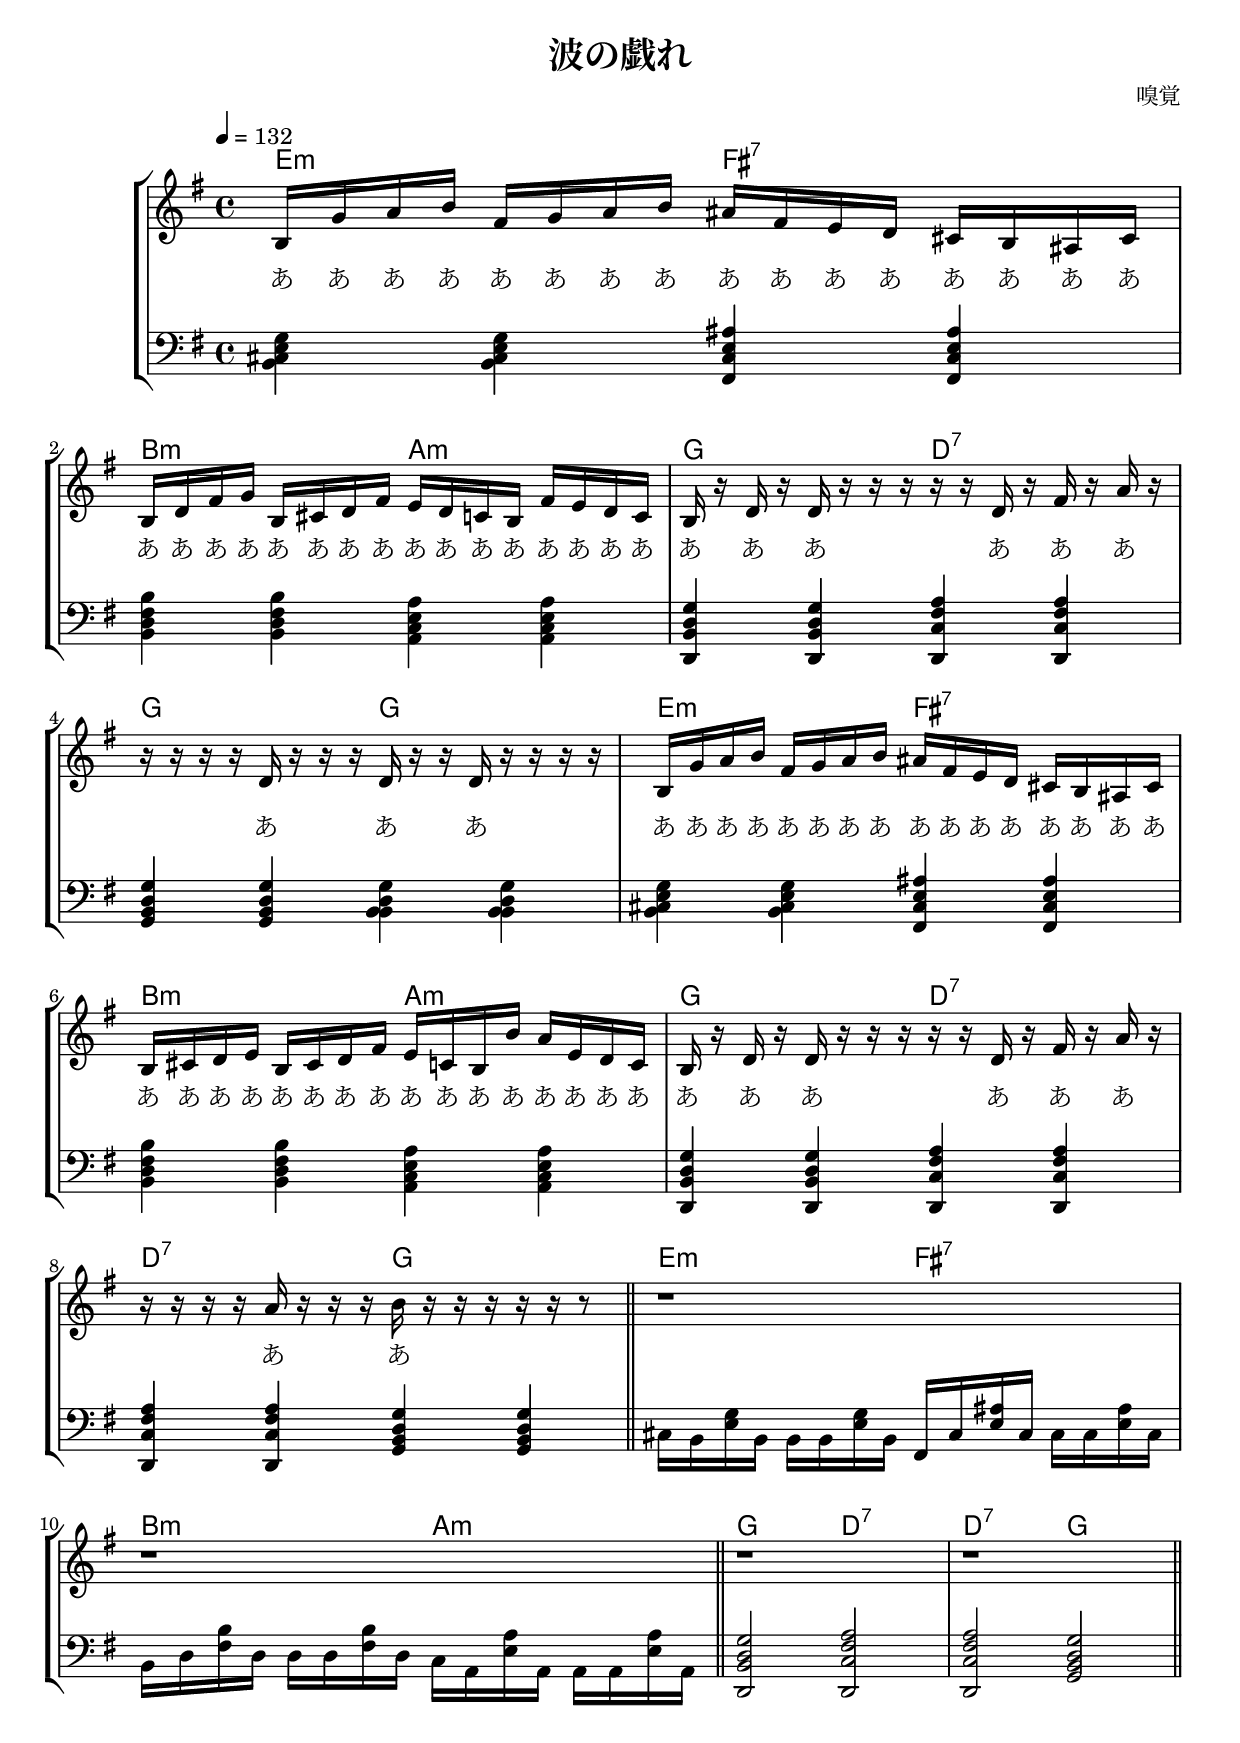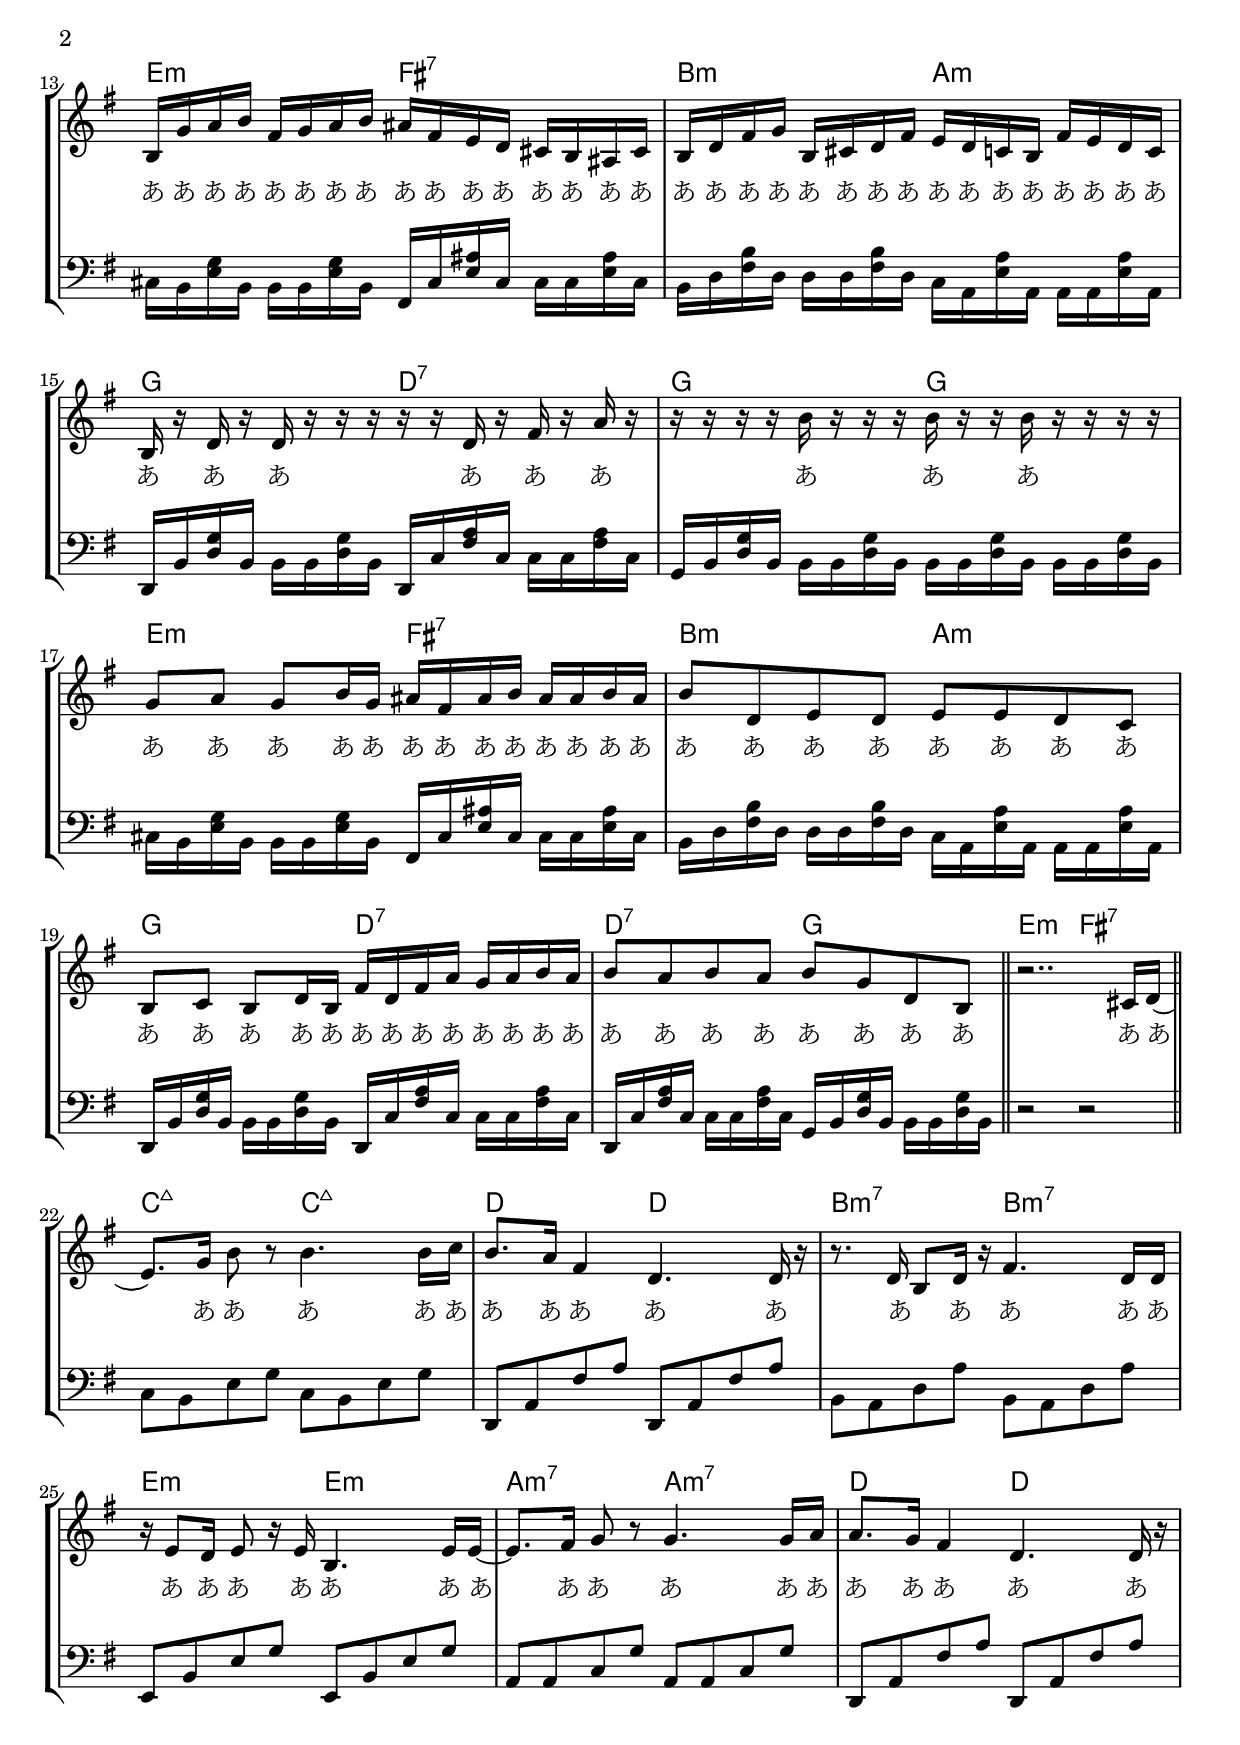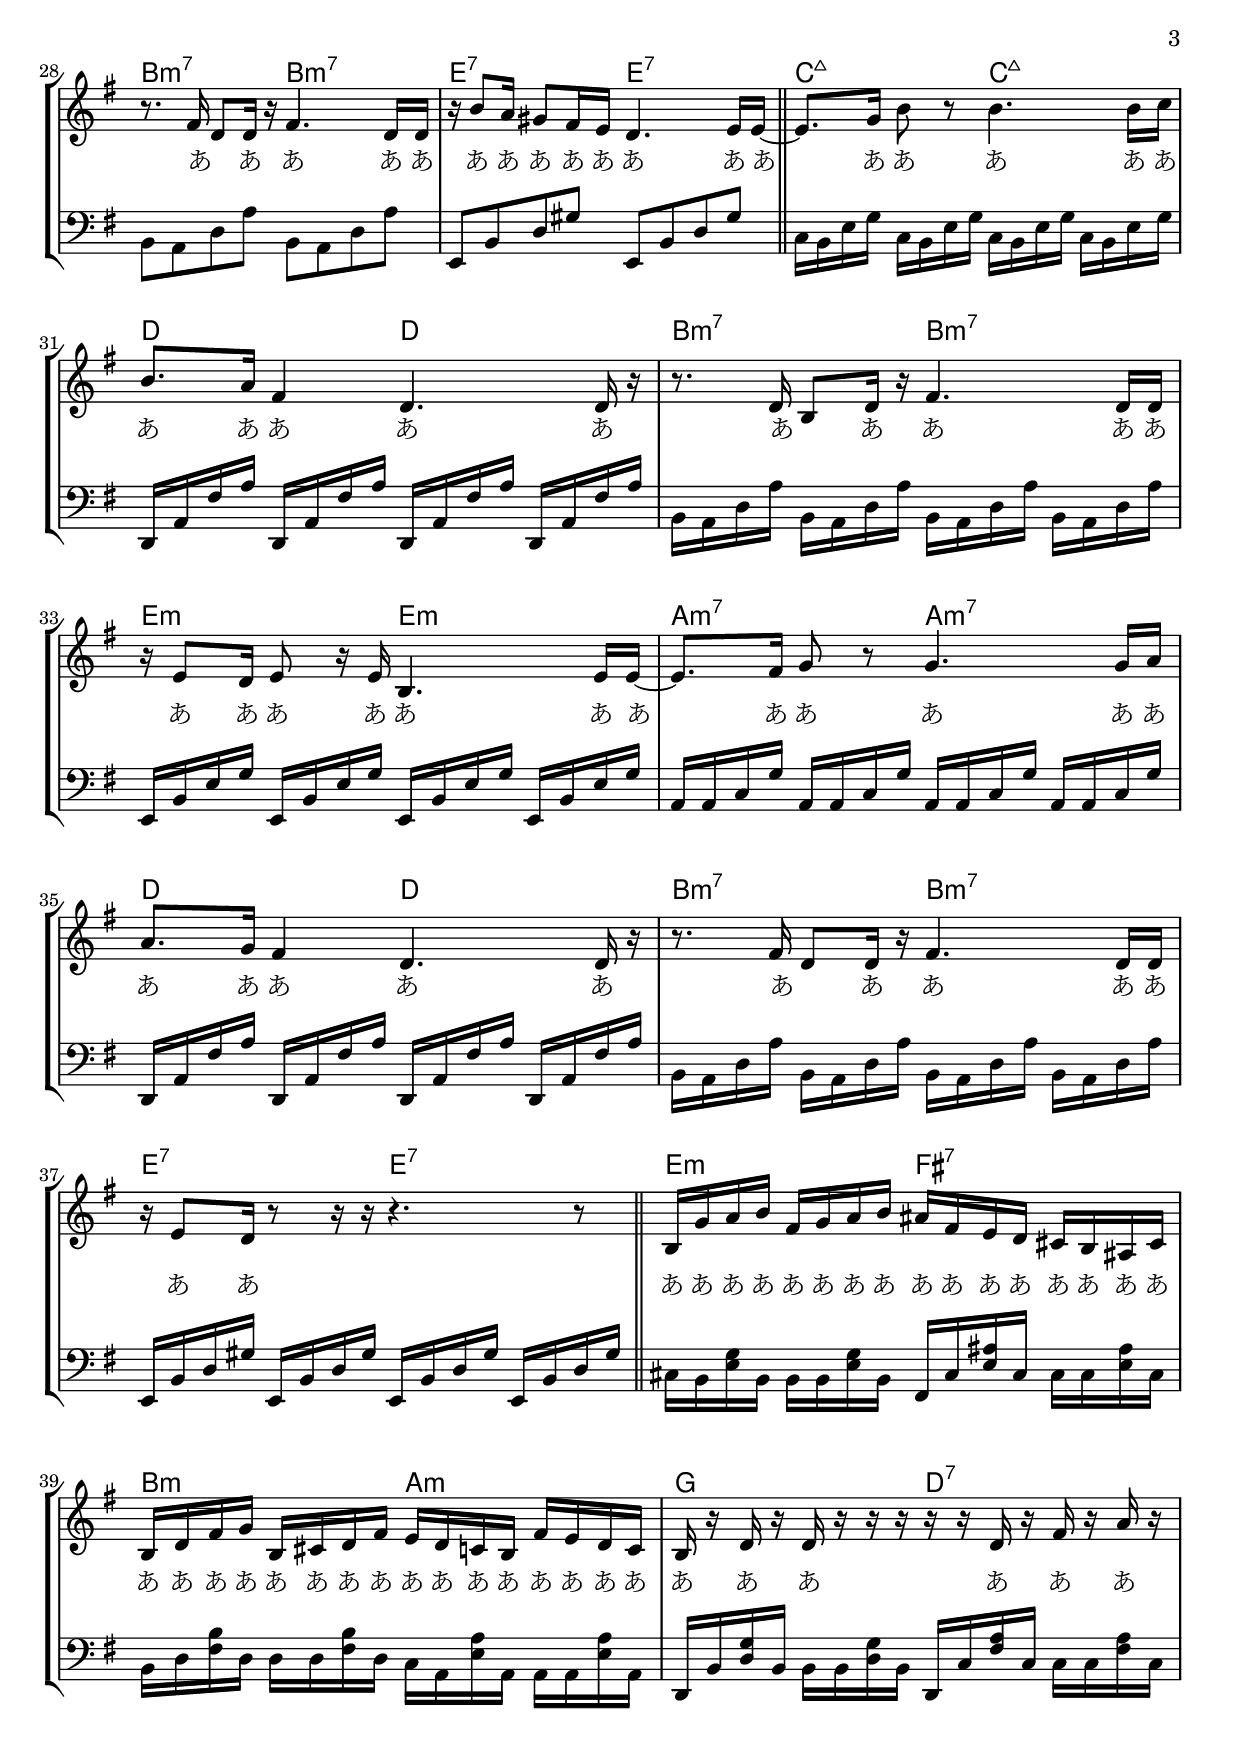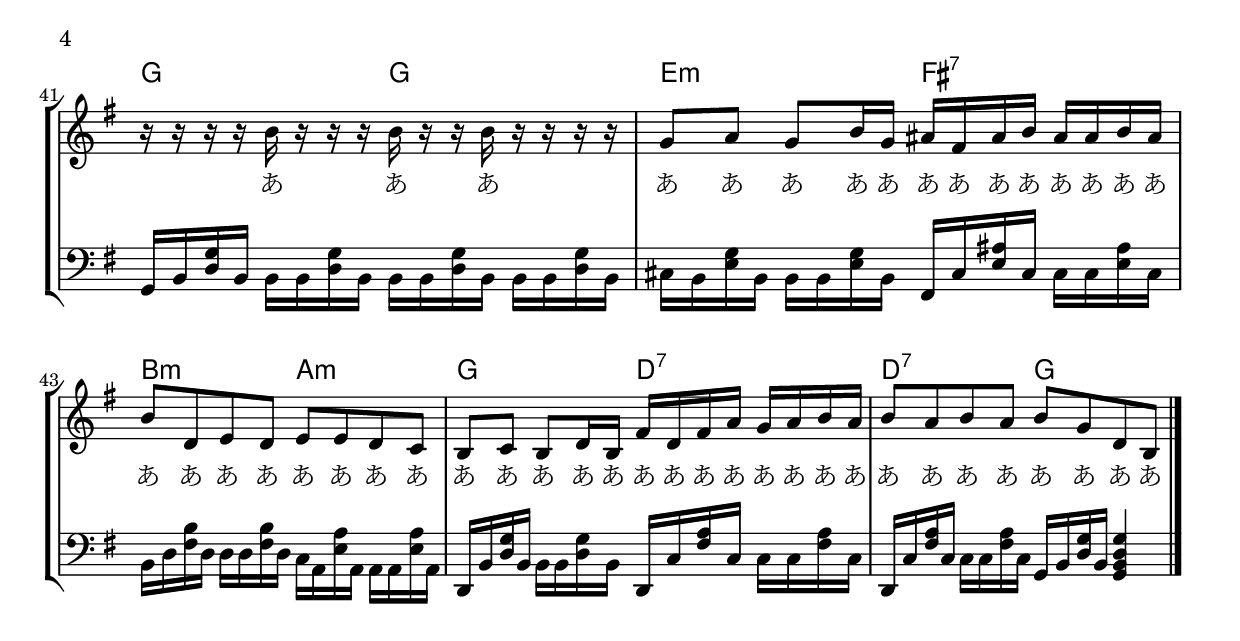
\version "2.12.1"

\header {
	title = \markup {波の戯れ}
	composer = \markup \center-column {嗅覚}
}

harmony = \chordmode {
	e2:m fis:7 b:m a:m g d:7 g g e:m fis:7 b:m a:m g d:7 d:7 g 

	e:m fis:7 b:m a:m 

	g d:7 d:7 g 

	e:m fis:7 b:m a:m g d:7 g g e:m fis:7 b:m a:m g d:7 d:7 g 

	e:m fis:7 

	c:maj7 c:maj7 d d b:min7 b:min7 e:m e:m a:min7 a:min7 d d b:min7 b:min7 e:7 e:7 

	c:maj7 c:maj7 d d b:min7 b:min7 e:m e:m a:min7 a:min7 d d b:min7 b:min7 e:7 e:7 

	e:m fis:7 b:m a:m g d:7 g g e:m fis:7 b:m a:m g d:7 d:7 g 
}

melody = {
	\set Staff.midiInstrument = #"Acoustic grand"
		\key g \major
	\tempo 4 = 132
 b16  g'16  a'16  b'16  fis'16  g'16  a'16  b'16  ais'16  fis'16  e'16  d'16  cis'16  b16  ais16  cis'16 
	b16  d'16  fis'16  g'16  b16  cis'16  d'16  fis'16  e'16  d'16  c'16  b16  fis'16  e'16  d'16  c'16 
	b16  r16  d'16  r16  d'16  r16  r16  r16  r16  r16  d'16  r16  fis'16  r16  a'16  r16 
	r16  r16  r16  r16  d'16  r16  r16  r16  d'16  r16  r16  d'16  r16  r16  r16  r16 
	b16  g'16  a'16  b'16  fis'16  g'16  a'16  b'16  ais'16  fis'16  e'16  d'16  cis'16  b16  ais16  cis'16 
	b16  cis'16  d'16  e'16  b16  cis'16  d'16  fis'16  e'16  c'16  b16  b'16  a'16  e'16  d'16  c'16 
	b16  r16  d'16  r16  d'16  r16  r16  r16  r16  r16  d'16  r16  fis'16  r16  a'16  r16 
	r16  r16  r16  r16  a'16  r16  r16  r16  b'16  r16  r16  r16  r16  r16  	r8 	r1 | r1   
	r1 | r1   
	\set Staff.midiInstrument = #"Acoustic grand"
	 b16  g'16  a'16  b'16  fis'16  g'16  a'16  b'16  ais'16  fis'16  e'16  d'16  cis'16  b16  ais16  cis'16 
	b16  d'16  fis'16  g'16  b16  cis'16  d'16  fis'16  e'16  d'16  c'16  b16  fis'16  e'16  d'16  c'16 
	b16  r16  d'16  r16  d'16  r16  r16  r16  r16  r16  d'16  r16  fis'16  r16  a'16  r16 
	r16  r16  r16  r16  b'16  r16  r16  r16  b'16  r16  r16  b'16  r16  r16  r16  r16 
	g'8  a'8  g'8  b'16  g'16  ais'16  fis'16  ais'16  b'16  ais'16  ais'16  b'16  ais'16 
	b'8  d'8  e'8  d'8  e'8  e'8  d'8  c'8 
	b8  c'8  b8  d'16  b16  fis'16  d'16  fis'16  a'16  g'16  a'16  b'16  a'16 
	b'8  a'8  b'8  a'8  b'8  g'8  d'8  b8
	r2.. 
	\set Staff.midiInstrument = #"Acoustic grand"
	cis'16  d'16 
	(e'8.)  g'16  b'8  r8  b'4.  b'16  c''16 
	b'8.  a'16  fis'4  d'4.  d'16  r16~ 
	r8.  d'16  b8  d'16  r16  fis'4.  d'16  d'16 
	r16  e'8  d'16  e'8  r16  e'16  b4.  e'16  e'16~ 
	e'8.  fis'16  g'8  r8  g'4.  g'16  a'16 
	a'8.  g'16  fis'4  d'4.  d'16  r16~ 
	r8.  fis'16  d'8  d'16  r16  fis'4.  d'16  d'16 
	r16  b'8  a'16  gis'8  fis'16  e'16  d'4.  	\set Staff.midiInstrument = #"Acoustic grand"
	e'16  e'16~ 
	e'8.  g'16  b'8  r8  b'4.  b'16  c''16 
	b'8.  a'16  fis'4  d'4.  d'16  r16~ 
	r8.  d'16  b8  d'16  r16  fis'4.  d'16  d'16 
	r16  e'8  d'16  e'8  r16  e'16  b4.  e'16  e'16~ 
	e'8.  fis'16  g'8  r8  g'4.  g'16  a'16 
	a'8.  g'16  fis'4  d'4.  d'16  r16~ 
	r8.  fis'16  d'8  d'16  r16  fis'4.  d'16  d'16 
	r16  e'8  d'16  r8  r16  r16  r4.  	r8 	\set Staff.midiInstrument = #"Acoustic grand"
	 b16  g'16  a'16  b'16  fis'16  g'16  a'16  b'16  ais'16  fis'16  e'16  d'16  cis'16  b16  ais16  cis'16 
	b16  d'16  fis'16  g'16  b16  cis'16  d'16  fis'16  e'16  d'16  c'16  b16  fis'16  e'16  d'16  c'16 
	b16  r16  d'16  r16  d'16  r16  r16  r16  r16  r16  d'16  r16  fis'16  r16  a'16  r16 
	r16  r16  r16  r16  b'16  r16  r16  r16  b'16  r16  r16  b'16  r16  r16  r16  r16 
	g'8  a'8  g'8  b'16  g'16  ais'16  fis'16  ais'16  b'16  ais'16  ais'16  b'16  ais'16 
	b'8  d'8  e'8  d'8  e'8  e'8  d'8  c'8 
	b8  c'8  b8  d'16  b16  fis'16  d'16  fis'16  a'16  g'16  a'16  b'16  a'16 
	b'8  a'8  b'8  a'8  b'8  g'8  d'8  b8
	\bar "|."
}

words = \lyricmode {
	あ  あ  あ  あ  あ  あ  あ  あ  あ  あ  あ  あ  あ  あ  あ  あ  あ  あ  あ  あ  あ  あ  あ  あ  あ  あ  あ  あ  あ  あ  あ  あ  あ  あ  あ  あ  あ  あ  あ  あ  あ  あ  あ  あ  あ  あ  あ  あ  あ  あ  あ  あ  あ  あ  あ  あ  あ  あ  あ  あ  あ  あ  あ  あ  あ  あ  あ  あ  あ  あ  あ  あ  あ  あ  あ  あ  あ  あ  あ  あ  あ  
	
	
	あ  あ  あ  あ  あ  あ  あ  あ  あ  あ  あ  あ  あ  あ  あ  あ  あ  あ  あ  あ  あ  あ  あ  あ  あ  あ  あ  あ  あ  あ  あ  あ  あ  あ  あ  あ  あ  あ  あ  あ  あ  あ  あ  あ  あ  あ  あ  あ  あ  あ  あ  あ  あ  あ  あ  あ  あ  あ  あ  あ  あ  あ  あ  あ  あ  あ  あ  あ  あ  あ  あ  あ  あ  あ  あ  あ  あ  あ  あ  あ  あ  あ  あ  
	
	あ  あ  あ  あ  あ  あ  あ  あ  あ  あ  あ  あ  あ  あ  あ  あ  あ  あ  あ  あ  あ  あ  あ  あ  あ  あ  あ  あ  あ  あ  あ  あ  あ  あ  あ  あ  あ  あ  あ  あ  あ  あ  あ  あ  あ  あ  あ  
	あ  あ  あ  あ  あ  あ  あ  あ  あ  あ  あ  あ  あ  あ  あ  あ  あ  あ  あ  あ  あ  あ  あ  あ  あ  あ  あ  あ  あ  あ  あ  あ  あ  あ  あ  あ  あ  あ  あ  あ  あ  あ  あ  
	あ  あ  あ  あ  あ  あ  あ  あ  あ  あ  あ  あ  あ  あ  あ  あ  あ  あ  あ  あ  あ  あ  あ  あ  あ  あ  あ  あ  あ  あ  あ  あ  あ  あ  あ  あ  あ  あ  あ  あ  あ  あ  あ  あ  あ  あ  あ  あ  あ  あ  あ  あ  あ  あ  あ  あ  あ  あ  あ  あ  あ  あ  あ  あ  あ  あ  あ  あ  あ  あ  あ  あ  あ  あ  あ  あ  あ  あ  あ  あ  あ  あ  あ  
}

tempochange = {
	\tempo 4 = 132
	r1 | r1 | r1 | r1 | r1 | r1 | r1 | r1 \bar "||"
	\tempo 4 = 132
	r1 | r1 \bar "||"
	\tempo 4 = 132
	r1 | r1 \bar "||"
	\tempo 4 = 132
	r1 | r1 | r1 | r1 | r1 | r1 | r1 | r1 \bar "||"
	\tempo 4 = 132
	r1 \bar "||"
	\tempo 4 = 132
	r1 | r1 | r1 | r1 | r1 | r1 | r1 | r1 \bar "||"
	\tempo 4 = 132
	r1 | r1 | r1 | r1 | r1 | r1 | r1 | r1 \bar "||"
	\tempo 4 = 132
	r1 | r1 | r1 | r1 | r1 | r1 | r1 | r1 \bar "|."
}

mainacc = {
	\clef bass
	\set Staff.midiInstrument = #"Acoustic grand"
	\key g \major
	\tempo 4 = 132
	<cis b, e g>4 <cis b, e g>4
	<fis, cis e ais>4 <fis, cis e ais>4
	<b, d fis b>4 <b, d fis b>4
	<c a, e a>4 <c a, e a>4
	<d, b, d g>4 <d, b, d g>4
	<d, c fis a>4 <d, c fis a>4
	<g, b, d g>4 <g, b, d g>4
	<b, b, d g>4 <b, b, d g>4
	<cis b, e g>4 <cis b, e g>4
	<fis, cis e ais>4 <fis, cis e ais>4
	<b, d fis b>4 <b, d fis b>4
	<c a, e a>4 <c a, e a>4
	<d, b, d g>4 <d, b, d g>4
	<d, c fis a>4 <d, c fis a>4
	<d, c fis a>4 <d, c fis a>4
	<g, b, d g>4 <g, b, d g>4
	\bar "||"

	\set Staff.midiInstrument = #"Acoustic grand"
	cis16 b, <e g> b, b, b, <e g> b,
	fis,16 cis <e ais> cis cis cis <e ais> cis
	b,16 d <fis b> d d d <fis b> d
	c16 a, <e a> a, a, a, <e a> a,
	\bar "||"

	\set Staff.midiInstrument = #"Acoustic grand"
	<d, b, d g>2
	<d, c fis a>2
	<d, c fis a>2
	<g, b, d g>2
	\bar "||"

	\set Staff.midiInstrument = #"Acoustic grand"
	cis16 b, <e g> b, b, b, <e g> b,
	fis,16 cis <e ais> cis cis cis <e ais> cis
	b,16 d <fis b> d d d <fis b> d
	c16 a, <e a> a, a, a, <e a> a,
	d,16 b, <d g> b, b, b, <d g> b,
	d,16 c <fis a> c c c <fis a> c
	g,16 b, <d g> b, b, b, <d g> b,
	b,16 b, <d g> b, b, b, <d g> b,
	cis16 b, <e g> b, b, b, <e g> b,
	fis,16 cis <e ais> cis cis cis <e ais> cis
	b,16 d <fis b> d d d <fis b> d
	c16 a, <e a> a, a, a, <e a> a,
	d,16 b, <d g> b, b, b, <d g> b,
	d,16 c <fis a> c c c <fis a> c
	d,16 c <fis a> c c c <fis a> c
	g,16 b, <d g> b, b, b, <d g> b,
	\bar "||"

	\set Staff.midiInstrument = #"Acoustic grand"
	r2
	r2
	\bar "||"

	\set Staff.midiInstrument = #"Acoustic grand"
	c8 b,8 e8 g8
	c8 b,8 e8 g8
	d,8 a,8 fis8 a8
	d,8 a,8 fis8 a8
	b,8 a,8 d8 a8
	b,8 a,8 d8 a8
	e,8 b,8 e8 g8
	e,8 b,8 e8 g8
	a,8 a,8 c8 g8
	a,8 a,8 c8 g8
	d,8 a,8 fis8 a8
	d,8 a,8 fis8 a8
	b,8 a,8 d8 a8
	b,8 a,8 d8 a8
	e,8 b,8 d8 gis8
	e,8 b,8 d8 gis8
	\bar "||"

	\set Staff.midiInstrument = #"Acoustic grand"
	c16 b, e g c b, e g
	c16 b, e g c b, e g
	d,16 a, fis a d, a, fis a
	d,16 a, fis a d, a, fis a
	b,16 a, d a b, a, d a
	b,16 a, d a b, a, d a
	e,16 b, e g e, b, e g
	e,16 b, e g e, b, e g
	a,16 a, c g a, a, c g
	a,16 a, c g a, a, c g
	d,16 a, fis a d, a, fis a
	d,16 a, fis a d, a, fis a
	b,16 a, d a b, a, d a
	b,16 a, d a b, a, d a
	e,16 b, d gis e, b, d gis
	e,16 b, d gis e, b, d gis
	\bar "||"

	\set Staff.midiInstrument = #"Acoustic grand"
	cis16 b, <e g> b, b, b, <e g> b,
	fis,16 cis <e ais> cis cis cis <e ais> cis
	b,16 d <fis b> d d d <fis b> d
	c16 a, <e a> a, a, a, <e a> a,
	d,16 b, <d g> b, b, b, <d g> b,
	d,16 c <fis a> c c c <fis a> c
	g,16 b, <d g> b, b, b, <d g> b,
	b,16 b, <d g> b, b, b, <d g> b,
	cis16 b, <e g> b, b, b, <e g> b,
	fis,16 cis <e ais> cis cis cis <e ais> cis
	b,16 d <fis b> d d d <fis b> d
	c16 a, <e a> a, a, a, <e a> a,
	d,16 b, <d g> b, b, b, <d g> b,
	d,16 c <fis a> c c c <fis a> c
	d,16 c <fis a> c c c <fis a> c
	g,16 b, <d g> b, <g, b, d g>4
	\bar "|."
}

subacc = {
	\clef bass
	\set Staff.midiInstrument = #"Acoustic grand"
	\key g \major
	\tempo 4 = 132
	r2
	r2
	r2
	r2
	r2
	r2
	r2
	r2
	r2
	r2
	r2
	r2
	r2
	r2
	r2
	r2
	\bar "||"

	\set Staff.midiInstrument = #"Acoustic grand"
	r2
	r2
	r2
	r2
	\bar "||"

	\set Staff.midiInstrument = #"Acoustic grand"
	d,8r16d16g16r16b,16r16
	d,8r16fis16a16r16c16r16
	d,8r16fis16a16r16c16r16
	g,8r16d16g16r16b,16r16
	\bar "||"

	\set Staff.midiInstrument = #"Acoustic grand"
	<cis b, e g>4 <cis b, e g>4
	<fis, cis e ais>4 <fis, cis e ais>4
	<b, d fis b>4 <b, d fis b>4
	<c a, e a>4 <c a, e a>4
	<d, b, d g>4 <d, b, d g>4
	<d, c fis a>4 <d, c fis a>4
	<g, b, d g>4 <g, b, d g>4
	<b, b, d g>4 <b, b, d g>4
	<cis b, e g>4 <cis b, e g>4
	<fis, cis e ais>4 <fis, cis e ais>4
	<b, d fis b>4 <b, d fis b>4
	<c a, e a>4 <c a, e a>4
	<d, b, d g>4 <d, b, d g>4
	<d, c fis a>4 <d, c fis a>4
	<d, c fis a>4 <d, c fis a>4
	<g, b, d g>4 <g, b, d g>4
	\bar "||"

	\set Staff.midiInstrument = #"Acoustic grand"
	<cis b, e g>4 <cis b, e g>4
	<fis, cis e ais>4 <fis, cis e ais>4
	\bar "||"

	\set Staff.midiInstrument = #"Acoustic grand"
	c4 r4
	c4 r4
	d,4 r4
	d,4 r4
	b,4 r4
	b,4 r4
	e,4 r4
	e,4 r4
	a,4 r4
	a,4 r4
	d,4 r4
	d,4 r4
	b,4 r4
	b,4 r4
	e,4 r4
	e,4 r4
	\bar "||"

	\set Staff.midiInstrument = #"Acoustic grand"
	<c b, e g>4 <c b, e g>4
	<c b, e g>4 <c b, e g>4
	<d, a, fis a>4 <d, a, fis a>4
	<d, a, fis a>4 <d, a, fis a>4
	<b, a, d a>4 <b, a, d a>4
	<b, a, d a>4 <b, a, d a>4
	<e, b, e g>4 <e, b, e g>4
	<e, b, e g>4 <e, b, e g>4
	<a, a, c g>4 <a, a, c g>4
	<a, a, c g>4 <a, a, c g>4
	<d, a, fis a>4 <d, a, fis a>4
	<d, a, fis a>4 <d, a, fis a>4
	<b, a, d a>4 <b, a, d a>4
	<b, a, d a>4 <b, a, d a>4
	<e, b, d gis>4 <e, b, d gis>4
	<e, b, d gis>4 <e, b, d gis>4
	\bar "||"

	\set Staff.midiInstrument = #"Acoustic grand"
	<cis b, e g>4 <cis b, e g>4
	<fis, cis e ais>4 <fis, cis e ais>4
	<b, d fis b>4 <b, d fis b>4
	<c a, e a>4 <c a, e a>4
	<d, b, d g>4 <d, b, d g>4
	<d, c fis a>4 <d, c fis a>4
	<g, b, d g>4 <g, b, d g>4
	<b, b, d g>4 <b, b, d g>4
	<cis b, e g>4 <cis b, e g>4
	<fis, cis e ais>4 <fis, cis e ais>4
	<b, d fis b>4 <b, d fis b>4
	<c a, e a>4 <c a, e a>4
	<d, b, d g>4 <d, b, d g>4
	<d, c fis a>4 <d, c fis a>4
	<d, c fis a>4 <d, c fis a>4
	<g, b, d g>2
	\bar "|."
}

percA = {
	\drummode {
	r1 |r1 |r1 |r1 |r1 |r1 |r1 |r1 \bar "||"
	r1 |r1 \bar "||"
	r1 |r1 \bar "||"
	r1 |r1 |r1 |r1 |r1 |r1 |r1 |r1 \bar "||"
	r1 \bar "||"
	r1 |r1 |r1 |r1 |r1 |r1 |r1 |r1 \bar "||"
	r2 hho2  |r2 hho2  |r2 hho2  |r2 hho2  |r2 hho2  |r2 hho2  |r2 hho2  |r2 hho2  \bar "||"
	r4 hh8. hh4 r16 hh4  |hh4 hh8 hh4. hh4  |hh4 hh8. hh4 r16 hh4  |hh4 hh8 hh4. hh4  |r4 hh8. hh4 r16 hh4  |hh4 hh8 hh4. hh4  |hh4 hh8. hh4 r16 hh4  |hh4 hh8 hh4. hh4  \bar "|."
	}
}

percB = {
	\drummode {
	r1 |r1 |r1 |r1 |r1 |r1 |r1 |r1 \bar "||"
	r1 |r1 \bar "||"
	r1 |r1 \bar "||"
	r1 |r1 |r1 |r1 |r1 |r1 |r1 |r1 \bar "||"
	r1 \bar "||"
	r1 |r1 |r1 |r1 |r1 |r1 |r1 |r1 \bar "||"
	r8 hh16 hh16 hh8 hh16 hh8. hh16 hh16 hh8 hh16 hh16  |hh8 hh16 hh16 hh8 hh16 hh8. hh16 hh16 hh8 hh8  |hh8 hh16 hh16 hh8 hh16 hh8. hh16 hh16 hh8 hh16 hh16  |hh8 hh16 hh16 hh8 hh16 hh8. hh16 hh16 hh8 hh8  |r8 hh16 hh16 hh8 hh16 hh8. hh16 hh16 hh8 hh16 hh16  |hh8 hh16 hh16 hh8 hh16 hh8. hh16 hh16 hh8 hh8  |hh8 hh16 hh16 hh8 hh16 hh8. hh16 hh16 hh8 hh16 hh16  |hh8 hh16 hh16 hh8 hh16 hh8 hh4. r16  \bar "||"
	r8 hhp4 hhp4 hhp4 hhp8  |r8 hhp2 hhp4 hhp8  |r8 hhp4 hhp4 hhp4 hhp8  |r8 hhp2 hhp4 hhp8  |r8 hhp4 hhp4 hhp4 hhp8  |r8 hhp2 hhp4 hhp8  |r8 hhp4 hhp4 hhp4 hhp8  |r8 hhp2 hhp4.  \bar "|."
	}
}

percC = {
	\drummode {
	r1 |r1 |r1 |r1 |r1 |r1 |r1 |r1 \bar "||"
	r1 |r1 \bar "||"
	r1 |r1 \bar "||"
	r1 |r1 |r1 |r1 |r1 |r1 |r1 |r1 \bar "||"
	r1 \bar "||"
	r1 |r1 |r1 |r1 |r1 |r1 |r1 |r1 \bar "||"
	r4 sn2 sn4  |r4 sn2 sn4  |r4 sn2 sn4  |r4 sn2 sn4  |r4 sn2 sn4  |r4 sn2 sn4  |r4 sn2 sn4  |r4 sn4. sn16 sn8 sn16 sn16 sn16  \bar "||"
	r4 sn2 sn8. sn16  |r4 sn2 sn8. sn16  |r4 sn2 sn8. sn16  |r4 sn2 sn8. sn16  |r4 sn2 sn8. sn16  |r4 sn2 sn8. sn16  |r4 sn2 sn8. sn16  |r4 sn2 sn8 sn16 sn16  \bar "|."
	}
}

percD = {
	\drummode {
	r1 |r1 |r1 |r1 |r1 |r1 |r1 |r1 \bar "||"
	r1 |r1 \bar "||"
	r1 |r1 \bar "||"
	r1 |r1 |r1 |r1 |r1 |r1 |r1 |r1 \bar "||"
	r1 \bar "||"
	r1 |r1 |r1 |r1 |r1 |r1 |r1 |r1 \bar "||"
	bd8 bd4 bd4 r16 bd8. bd8  |bd8 bd4 bd4 r16 bd8. bd8  |bd8 bd4 bd4 r16 bd8. bd8  |bd8 bd4 bd4 r16 bd8. bd8  |bd8 bd4 bd4 r16 bd8. bd8  |bd8 bd4 bd4 r16 bd8. bd8  |bd8 bd4 bd4 r16 bd8. bd8  |bd4. bd8. bd4. r16  \bar "||"
	bd4. r16 bd8. bd4 bd8  |bd8 bd4 r16 bd8. bd4 bd8  |bd4. r16 bd8. bd4 bd8  |bd8 bd4 r16 bd8. bd4 bd8  |bd4. r16 bd8. bd4 bd8  |bd8 bd4 r16 bd8. bd4 bd8  |bd4. r16 bd8. bd4 bd8  |bd8 bd4 r16 bd8. bd4 bd8  \bar "|."
	}
}

percE = {
	\drummode {
	r1 |r1 |r1 |r1 |r1 |r1 |r1 |r1 \bar "||"
	r1 |r1 \bar "||"
	r1 |r1 \bar "||"
	r1 |r1 |r1 |r1 |r1 |r1 |r1 |r1 \bar "||"
	r1 \bar "||"
	r1 |r1 |r1 |r1 |r1 |r1 |r1 |r1 \bar "||"
	cymc1  |r1 |r1 |r1 |cymc1  |r1 |r1 |r2. cymc4  \bar "||"
	r1  |r4. r16 hho2 r16  |r1  |r4. r16 hho2 r16  |r1  |r4. r16 hho2 r16  |r1  |r4. r16 hho2 r16  \bar "|."
	}
}

percF = {
	\drummode {
	r1 | r1 | r1 | r1 | r1 | r1 | r1 | r1 \bar "||"
	r1 | r1 \bar "||"
	r1 | r1 \bar "||"
	r1 | r1 | r1 | r1 | r1 | r1 | r1 | r1 \bar "||"
	r1 \bar "||"
	r1 | r1 | r1 | r1 | r1 | r1 | r1 | r1 \bar "||"
	r1 | r1 | r1 | r1 | r1 | r1 | r1 | r1 \bar "||"
	cymc1  |r1 |r1 |r1 |cymc1  |r1 |r1 |r1 \bar "|."
	}
}

\score {
	<<
		\new StaffGroup <<
			\new ChordNames {\harmony}
			\new Voice = "melody" {\melody}
			\new Lyrics \lyricsto "melody" \words
			\new Staff = "mainacc" {\mainacc}
		>>
	>>
	\layout { }
}
